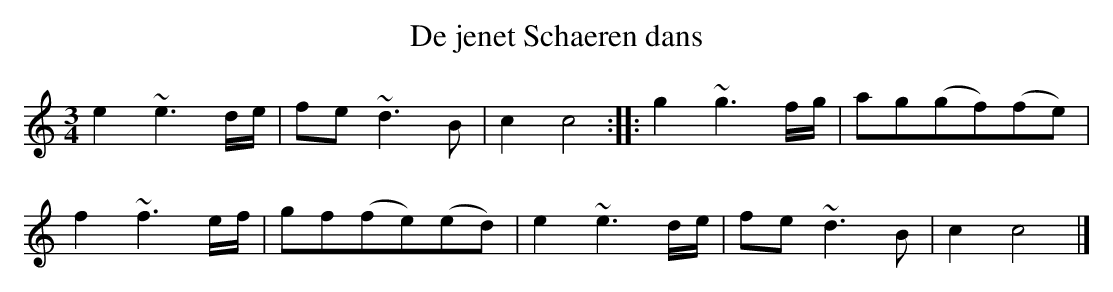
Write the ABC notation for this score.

X:1
T:De jenet Schaeren dans
M:3/4
K:Cmaj
e2~e3d/e/|fe~d3B|c2c4:||:g2~g3f/g/|ag(gf)(fe)|
f2~f3e/f/|gf(fe)(ed)|e2~e3d/e/|fe~d3B|c2c4|]
